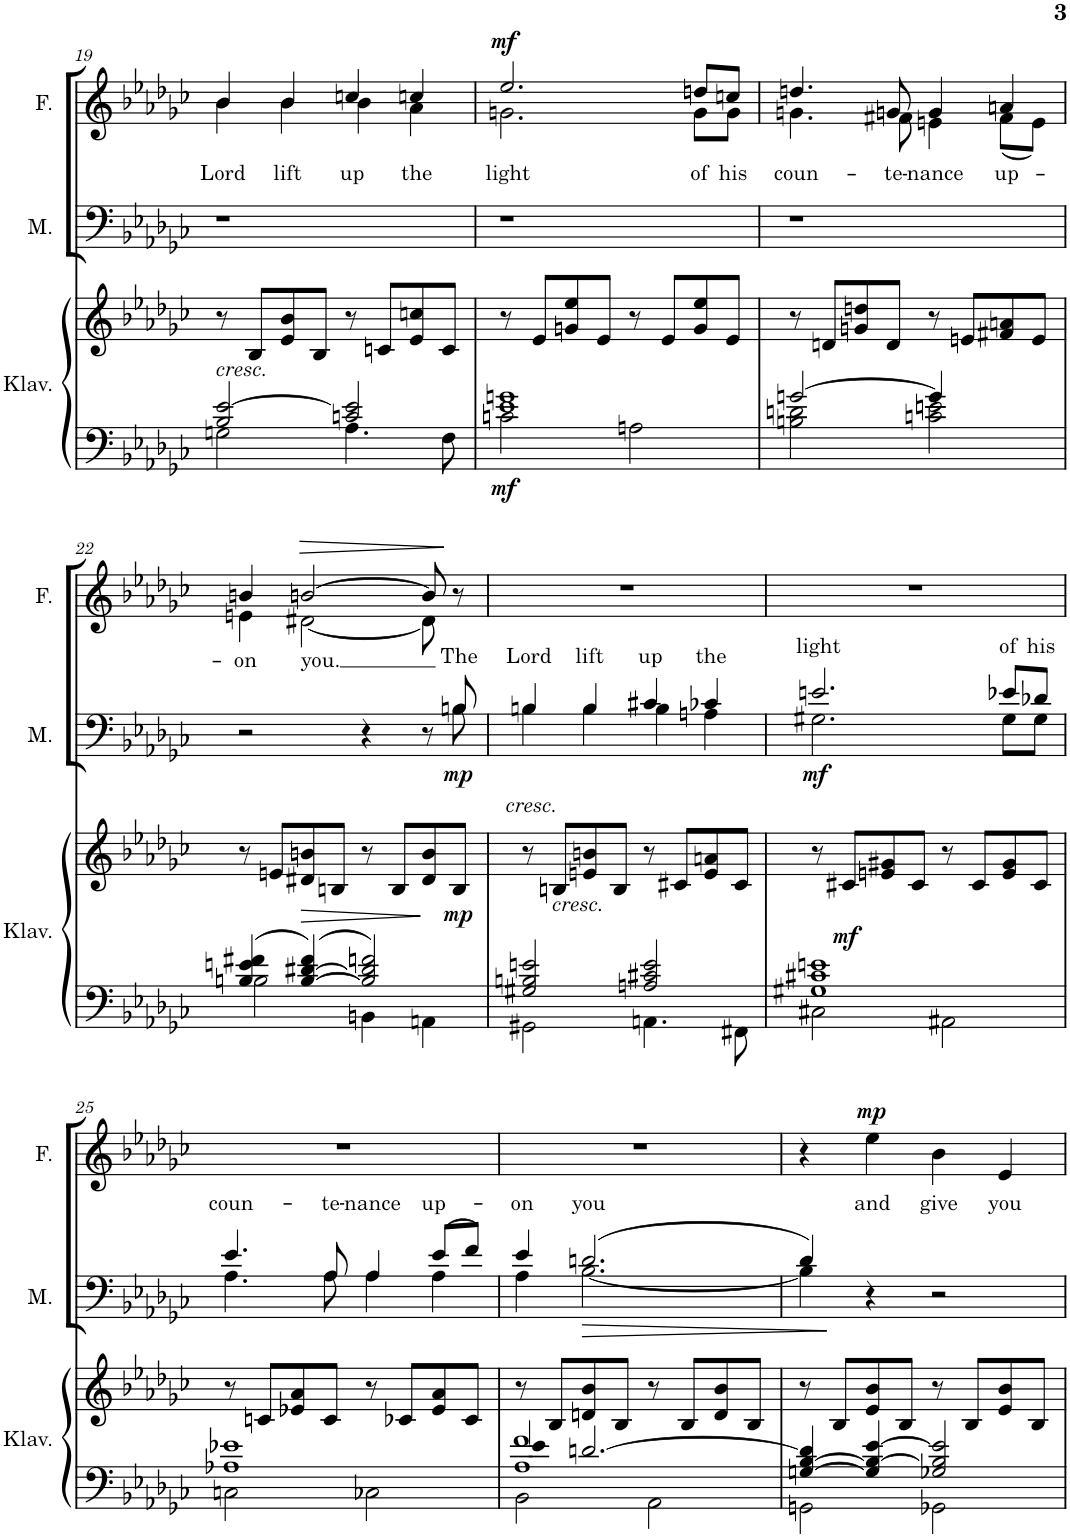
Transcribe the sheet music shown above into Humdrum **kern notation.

**kern	**kern	**dynam	**kern	**text	**text	**dynam	**kern	**text	**dynam
*part3	*part3	*part3	*part2	*part2	*part2	*part2	*part1	*part1	*part1
*staff4	*staff3	*staff3/4	*staff2	*staff2	*staff2	*staff2	*staff1	*staff1	*staff1
*I"Klavier	*	*	*I"Männer	*	*	*	*I"Frauen	*	*
*I'Klav.	*	*	*I'M.	*	*	*	*I'F.	*	*
!!LO:PB:g=z
*clefF4	*clefG2	*	*clefF4	*	*	*	*clefG2	*	*
*k[b-e-a-d-g-c-]	*k[b-e-a-d-g-c-]	*	*k[b-e-a-d-g-c-]	*	*	*	*k[b-e-a-d-g-c-]	*	*
*M4/4	*M4/4	*	*M4/4	*	*	*	*M4/4	*	*
=19	=19	=19	=19	=19	=19	=19	=19	=19	=19
*^	*	*	*	*	*	*	*	*	*
!LO:TX:a:i:t=cresc.	!	!	!	!	!	!	!	!	!	!
!	!	!	!	!	!	!	!	!	!LO:LY:b	!
*	*	*	*	*	*	*	*	*^	*	*
2B-/ [2e-/	2Gn\	8r	.	1r	.	.	.	4b-/	4b-\	Lord	.
.	.	8B-/L	.	.	.	.	.	.	.	.	.
!	!	!	!	!	!	!	!	!	!	!LO:LY:b	!
.	.	8e-/ 8b-/	.	.	.	.	.	4b-/	4b-\	lift	.
.	.	8B-/J	.	.	.	.	.	.	.	.	.
!	!	!	!	!	!	!	!	!	!	!LO:LY:b	!
2cn/ 2e-/]	4.A-\	8r	.	.	.	.	.	4ccn/	4b-\	up	.
.	.	8cn/L	.	.	.	.	.	.	.	.	.
!	!	!	!	!	!	!	!	!	!	!LO:LY:b	!
.	.	8e-/ 8ccn/	.	.	.	.	.	4ccn/	4a-\	the	.
.	8F\	8c/J	.	.	.	.	.	.	.	.	.
=20	=20	=20	=20	=20	=20	=20	=20	=20	=20	=20	=20
!	!	!	!LO:DY:b=2	!	!	!	!	!	!	!LO:LY:b	!LO:DY:a
1e- 1gn	2cn\	8r	mf	1r	.	.	.	2.ee-/	2.gn\	light	mf
.	.	8e-/L	.	.	.	.	.	.	.	.	.
.	.	8gn/ 8ee-/	.	.	.	.	.	.	.	.	.
.	.	8e-/J	.	.	.	.	.	.	.	.	.
.	2An\	8r	.	.	.	.	.	.	.	.	.
.	.	8e-/L	.	.	.	.	.	.	.	.	.
!	!	!	!	!	!	!	!	!	!	!LO:LY:b	!
.	.	8g/ 8ee-/	.	.	.	.	.	8ddn/L	8g\L	of	.
!	!	!	!	!	!	!	!	!	!	!LO:LY:b	!
.	.	8e-/J	.	.	.	.	.	8ccn/J	8g\J	his	.
=21	=21	=21	=21	=21	=21	=21	=21	=21	=21	=21	=21
!	!	!	!	!	!	!	!	!	!	!LO:LY:b	!
[2gn/	2Bn\ 2dn\	8r	.	1r	.	.	.	4.ddn/	4.gn\	coun-	.
.	.	8dn/L	.	.	.	.	.	.	.	.	.
.	.	8gn/ 8ddn/	.	.	.	.	.	.	.	.	.
!	!	!	!	!	!	!	!	!	!	!LO:LY:b	!
.	.	8d/J	.	.	.	.	.	8gn/	8f#X\	-te-	.
!	!	!	!	!	!	!	!	!	!	!LO:LY:b	!
4g/]	2cn\ 2en\	8r	.	.	.	.	.	4g/	4en\	-nance	.
.	.	8en/L	.	.	.	.	.	.	.	.	.
!	!	!	!	!	!	!	!	!	!	!LO:LY:b	!
4ryy	.	8f#X/ 8an/	.	.	.	.	.	4an/	(8f#\L	up-	.
.	.	8e/J	.	.	.	.	.	.	8e\J)	.	.
!!LO:LB:g=z	!!
=22	=22	=22	=22	=22	=22	=22	=22	=22	=22	=22	=22
*	*	*	*	*^	*	*	*	*	*	*	*
!	!	!	!	!	!	!	!	!	!	!	!LO:LY:b	!
4Bn/ 4en/ 4f#X/	2Bn\	8r	.	2r	2..ryy	.	.	.	4bn/	4en\	-on	.
.	.	8en/L	.	.	.	.	.	.	.	.	.	.
!	!	!	!	!	!	!	!	!	!	!	!LO:LY:b	!LO:HP:b
[4B/ [4d#X/ 4f#/	.	8d#X/ 8bn/	.	.	.	.	.	.	[2bn/	[2d#X\	you.	>
.	.	8Bn/J	.	.	.	.	.	.	.	.	.	.
2B/] 2d#/] 2fn/	4BBn\	8r	.	4r	.	.	.	.	.	.	.	.
.	.	8B/L	.	.	.	.	.	.	.	.	.	.
.	4AAn\	8d#/ 8b/	.	8r	.	.	.	.	8b/]	8d#\]	.	.
!	!	!	!LO:DY:b	!	!	!LO:LY:a	!	!LO:DY:b	!	!	!	!
.	.	8B/J	mp	8Bn/	8B\	The	.	mp	8r	8ryy	.	]
=23	=23	=23	=23	=23	=23	=23	=23	=23	=23	=23	=23	=23
!	!	!	!	!	!	!LO:LY:a	!LO:LY:b	!	!	!	!	!
*	*	*	*	*	*	*	*	*	*v	*v	*	*
2G#X/ 2Bn/ 2en/	2GG#X\	8r	.	4Bn/	4B\	Lord	cresc.	.	1r	.	.
!	!	!LO:TX:b:i:t=cresc.	!	!	!	!	!	!	!	!	!
.	.	8Bn/L	.	.	.	.	.	.	.	.	.
!	!	!	!	!	!	!LO:LY:a	!	!	!	!	!
.	.	8en/ 8bn/	.	4B/	4B\	lift	.	.	.	.	.
.	.	8B/J	.	.	.	.	.	.	.	.	.
!	!	!	!	!	!	!LO:LY:a	!	!	!	!	!
2An/ 2c#X/ 2e/	4.AAn\	8r	.	4c#X/	4B\	up	.	.	.	.	.
.	.	8c#X/L	.	.	.	.	.	.	.	.	.
!	!	!	!	!	!	!LO:LY:a	!	!	!	!	!
.	.	8e/ 8an/	.	4c-X/	4An\	the	.	.	.	.	.
.	8FF#X\	8c#/J	.	.	.	.	.	.	.	.	.
=24	=24	=24	=24	=24	=24	=24	=24	=24	=24	=24	=24
!	!	!	!	!	!	!LO:LY:a	!	!LO:DY:b	!	!	!
1G#X 1c#X 1en	2C#X\	8r	.	2.en/	2.G#X\	light	.	mf	1r	.	.
!	!	!	!LO:DY:b	!	!	!	!	!	!	!	!
.	.	8c#X/L	mf	.	.	.	.	.	.	.	.
.	.	8en/ 8g#X/	.	.	.	.	.	.	.	.	.
.	.	8c#/J	.	.	.	.	.	.	.	.	.
.	2AA#X\	8r	.	.	.	.	.	.	.	.	.
.	.	8c#/L	.	.	.	.	.	.	.	.	.
!	!	!	!	!	!	!LO:LY:a	!	!	!	!	!
.	.	8e/ 8g#/	.	8e-X/L	8G#\L	of	.	.	.	.	.
!	!	!	!	!	!	!LO:LY:a	!	!	!	!	!
.	.	8c#/J	.	8d-X/J	8G#\J	his	.	.	.	.	.
!!LO:LB:g=z
=25	=25	=25	=25	=25	=25	=25	=25	=25	=25	=25	=25
!	!	!	!	!	!	!LO:LY:a	!	!	!	!	!
1A-X 1e-X	2Cn\	8r	.	4.e-/	4.A-\	coun-	.	.	1r	.	.
.	.	8cn/L	.	.	.	.	.	.	.	.	.
.	.	8e-X/ 8a-/	.	.	.	.	.	.	.	.	.
!	!	!	!	!	!	!LO:LY:a	!	!	!	!	!
.	.	8c/J	.	8A-/	8A-\	-te-	.	.	.	.	.
!	!	!	!	!	!	!LO:LY:a	!	!	!	!	!
.	2C-X\	8r	.	4A-/	4A-\	-nance	.	.	.	.	.
.	.	8c-X/L	.	.	.	.	.	.	.	.	.
!	!	!	!	!	!	!LO:LY:a	!	!	!	!	!
.	.	8e-/ 8a-/	.	(8e-/L	4A-\	up-	.	.	.	.	.
.	.	8c-/J	.	8f/J)	.	.	.	.	.	.	.
=26	=26	=26	=26	=26	=26	=26	=26	=26	=26	=26	=26
*	*^	*	*	*	*	*	*	*	*	*	*
!	!	!	!	!	!	!	!LO:LY:a	!	!	!	!	!
1A- 1f	2BB-\	4e-/	8r	.	4e-/	4A-\	-on	.	.	1r	.	.
.	.	.	8B-/L	.	.	.	.	.	.	.	.	.
!	!	!	!	!	!	!	!LO:LY:a	!	!LO:HP:b	!	!	!
.	.	[2.dn/	8dn/ 8b-/	.	(2.dn/	[2.B-\	you	.	>	.	.	.
.	.	.	8B-/J	.	.	.	.	.	.	.	.	.
.	2AA-\	.	8r	.	.	.	.	.	.	.	.	.
.	.	.	8B-/L	.	.	.	.	.	.	.	.	.
.	.	.	8d/ 8b-/	.	.	.	.	.	.	.	.	.
.	.	.	8B-/J	.	.	.	.	.	.	.	.	.
*	*v	*v	*	*	*	*	*	*	*	*	*	*
=27	=27	=27	=27	=27	=27	=27	=27	=27	=27	=27	=27
[4Gn/ [4B-/ 4d/]	2GGn\	8r	.	4d-/)	4B-\]	.	.	.	4r	.	.
.	.	8B-/L	.	.	.	.	.	.	.	.	.
!	!	!	!	!	!	!	!	!	!	!LO:LY:b	!LO:DY:a
4G/] 4B-/_ [4e-/	.	8e-/ 8b-/	.	4r	4ryy	.	.	]	4ee-\	and	mp
.	.	8B-/J	.	.	.	.	.	.	.	.	.
!	!	!	!	!	!	!	!	!	!	!LO:LY:b	!
2G-X/ 2B-/] 2e-/]	2GG-X\	8r	.	2r	2ryy	.	.	.	4b-\	give	.
.	.	8B-/L	.	.	.	.	.	.	.	.	.
!	!	!	!	!	!	!	!	!	!	!LO:LY:b	!
.	.	8e-/ 8b-/	.	.	.	.	.	.	4e-/	you	.
.	.	8B-/J	.	.	.	.	.	.	.	.	.
*v	*v	*	*	*v	*v	*	*	*	*	*	*
=	=	=	=	=	=	=	=	=	=
*-	*-	*-	*-	*-	*-	*-	*-	*-	*-
